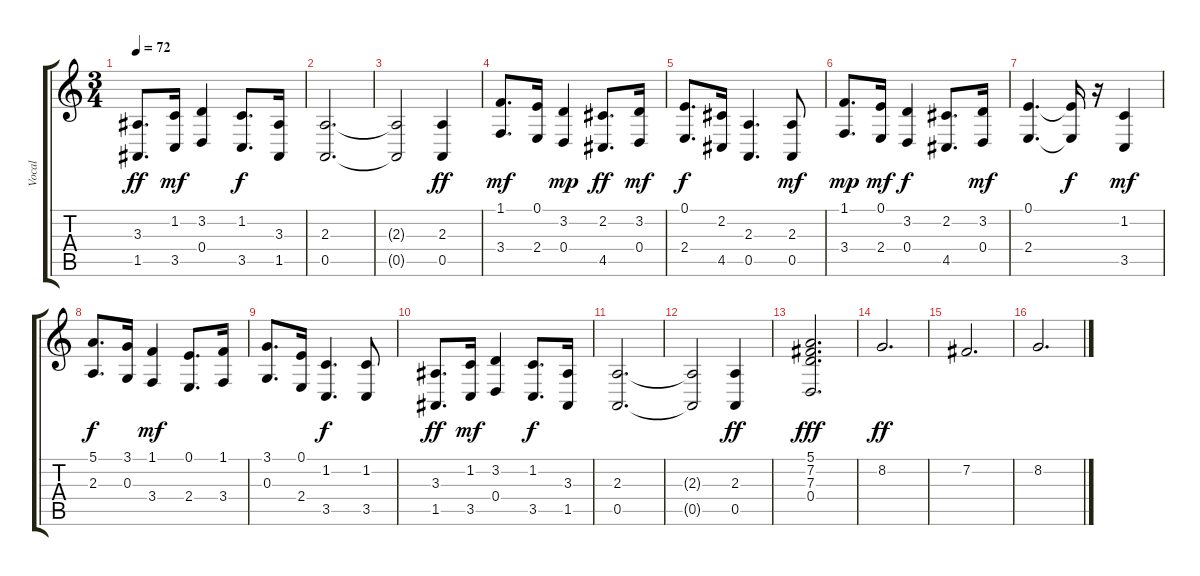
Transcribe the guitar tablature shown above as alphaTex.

\track ("Vocal" "Vocal") {instrument synthvoice}
\staff {score tabs}
\tuning (E4 B3 G3 D3 A2 E2) {hide}
\ts (3 4)
\tempo 72
\clef g2
\ks c
(3.3 1.5).8{d dy ff} (1.2 3.5).16{dy mf} (3.2 0.4).4 (1.2 3.5).8{d dy f} (3.3 1.5).16 |
(2.3 0.5).2{d} |
(2.3{t} 0.5{t}).2 (2.3 0.5).4{dy ff} |
(1.1 3.4).8{d dy mf} (0.1 2.4).16 (3.2 0.4).4{dy mp} (2.2 4.5).8{d dy ff} (3.2 0.4).16{dy mf} |
(0.1 2.4).8{d dy f} (2.2 4.5).16 (2.3 0.5).4{d} (2.3 0.5).8{dy mf} |
(1.1 3.4).8{d dy mp} (0.1 2.4).16{dy mf} (3.2 0.4).4{dy f} (2.2 4.5).8{d} (3.2 0.4).16{dy mf} |
(0.1 2.4).4{d} (0.1{t} 2.4{t}).16{dy f} r.16 (1.2 3.5).4{dy mf} |
(5.1 2.3).8{d dy f} (3.1 0.3).16 (1.1 3.4).4{dy mf} (0.1 2.4).8{d} (1.1 3.4).16 |
(3.1 0.3).8{d} (0.1 2.4).16 (1.2 3.5).4{d dy f} (1.2 3.5).8 |
(3.3 1.5).8{d dy ff} (1.2 3.5).16{dy mf} (3.2 0.4).4 (1.2 3.5).8{d dy f} (3.3 1.5).16 |
(2.3 0.5).2{d} |
(2.3{t} 0.5{t}).2 (2.3 0.5).4{dy ff} |
(5.1 7.2 7.3 0.4).2{d dy fff} |
8.2.2{d dy ff} |
7.2.2{d} |
8.2.2{d}
